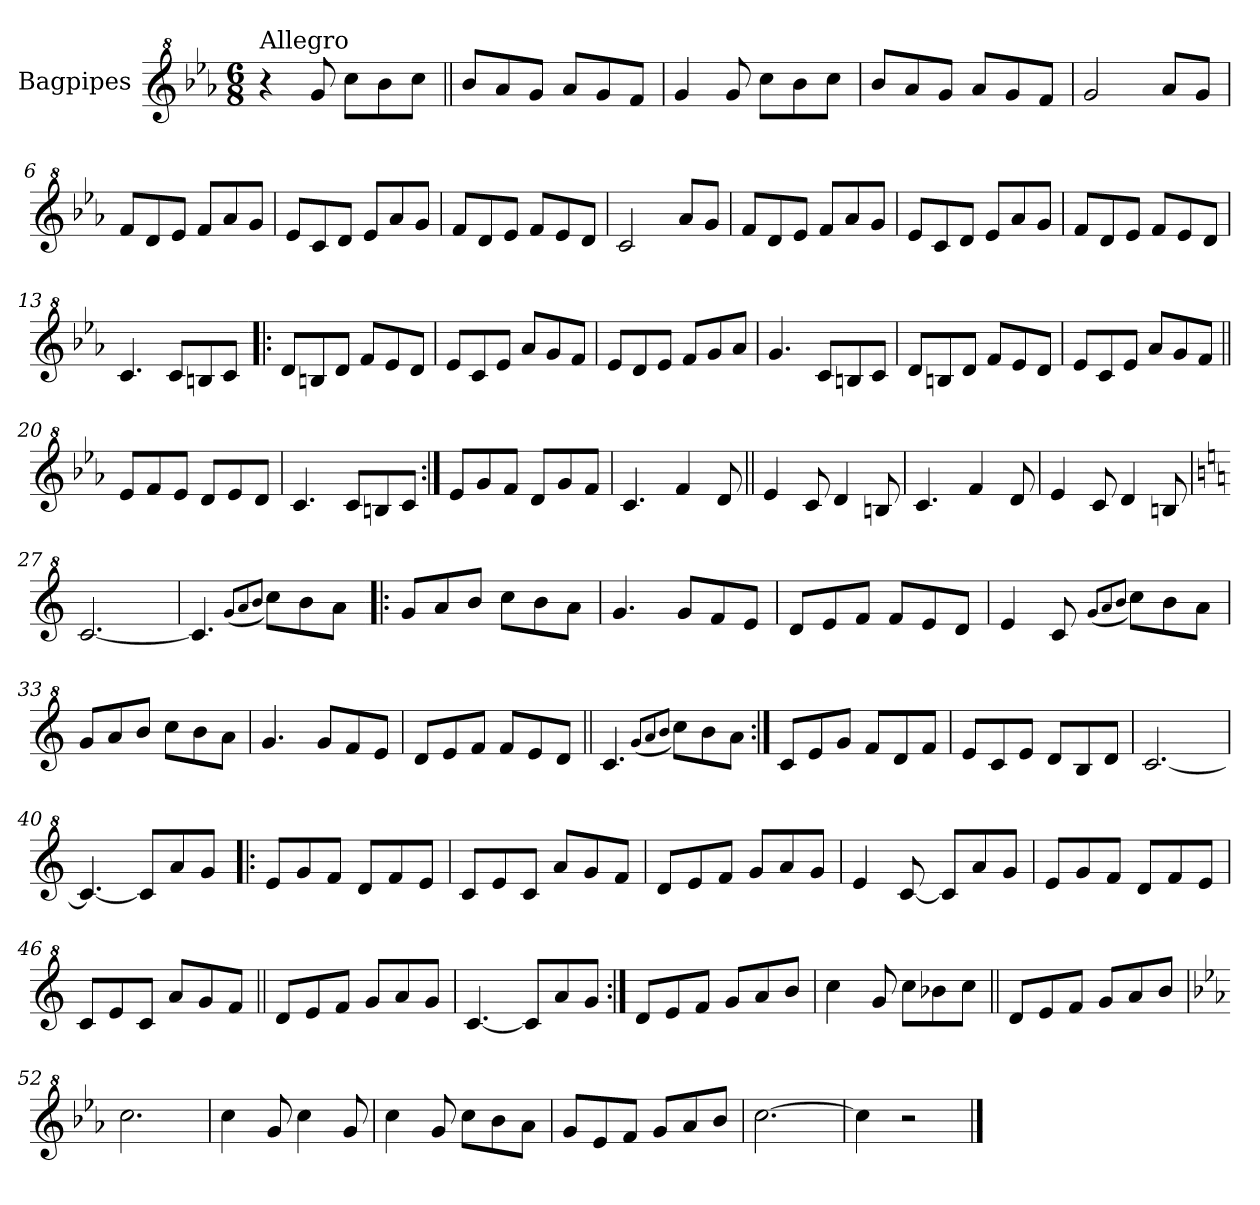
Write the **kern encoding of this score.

**kern
*part1
*staff1
*I"Bagpipes
*I'Bag
*clefG^2
*k[b-e-a-]
*E-:
*M6/8
=1
!LO:TX:a:t=Allegro
4r
8gg/
8ccc\L
8bb-\
8ccc\J
=2||
8bb-/L
8aa-/
8gg/J
8aa-/L
8gg/
8ff/J
=3
4gg/
8gg/
8ccc\L
8bb-\
8ccc\J
=4
8bb-/L
8aa-/
8gg/J
8aa-/L
8gg/
8ff/J
=5
2gg/
8aa-/L
8gg/J
=6
8ff/L
8dd/
8ee-/J
8ff/L
8aa-/
8gg/J
=7
8ee-/L
8cc/
8dd/J
8ee-/L
8aa-/
8gg/J
!!LO:LB:g=z
=8
8ff/L
8dd/
8ee-/J
8ff/L
8ee-/
8dd/J
=9
2cc/
8aa-/L
8gg/J
=10
8ff/L
8dd/
8ee-/J
8ff/L
8aa-/
8gg/J
=11
8ee-/L
8cc/
8dd/J
8ee-/L
8aa-/
8gg/J
=12
8ff/L
8dd/
8ee-/J
8ff/L
8ee-/
8dd/J
=13
4.cc/
8cc/L
8bn/
8cc/J
=14!|:
8dd/L
8bn/
8dd/J
8ff/L
8ee-/
8dd/J
!!LO:LB:g=z
=15
8ee-/L
8cc/
8ee-/J
8aa-/L
8gg/
8ff/J
=16
8ee-/L
8dd/
8ee-/J
8ff/L
8gg/
8aa-/J
=17
4.gg/
8cc/L
8bn/
8cc/J
=18
8dd/L
8bn/
8dd/J
8ff/L
8ee-/
8dd/J
=19
8ee-/L
8cc/
8ee-/J
8aa-/L
8gg/
8ff/J
=20||
8ee-/L
8ff/
8ee-/J
8dd/L
8ee-/
8dd/J
=21
4.cc/
8cc/L
8bn/
8cc/J
!!LO:LB:g=z
=22:|!
8ee-/L
8gg/
8ff/J
8dd/L
8gg/
8ff/J
=23
4.cc/
4ff/
8dd/
=24||
4ee-/
8cc/
4dd/
8bn/
=25
4.cc/
4ff/
8dd/
=26
4ee-/
8cc/
4dd/
8bn/
=27
*k[]
*C:
[2.cc/
=28
4.cc/]
(8qgg/L
8qaa/
8qbb/J
8ccc\L)
8bb\
8aa\J
=29!|:
8gg/L
8aa/
8bb/J
8ccc\L
8bb\
8aa\J
!!LO:LB:g=z
=30
4.gg/
8gg/L
8ff/
8ee/J
=31
8dd/L
8ee/
8ff/J
8ff/L
8ee/
8dd/J
=32
4ee/
8cc/
(8qgg/L
8qaa/
8qbb/J
8ccc\L)
8bb\
8aa\J
=33
8gg/L
8aa/
8bb/J
8ccc\L
8bb\
8aa\J
=34
4.gg/
8gg/L
8ff/
8ee/J
=35
8dd/L
8ee/
8ff/J
8ff/L
8ee/
8dd/J
=36||
4.cc/
(8qgg/L
8qaa/
8qbb/J
8ccc\L)
8bb\
8aa\J
!!LO:LB:g=z
=37:|!
8cc/L
8ee/
8gg/J
8ff/L
8dd/
8ff/J
=38
8ee/L
8cc/
8ee/J
8dd/L
8b/
8dd/J
=39
[2.cc/
=40
4.cc/_
8cc/L]
8aa/
8gg/J
=41!|:
8ee/L
8gg/
8ff/J
8dd/L
8ff/
8ee/J
=42
8cc/L
8ee/
8cc/J
8aa/L
8gg/
8ff/J
=43
8dd/L
8ee/
8ff/J
8gg/L
8aa/
8gg/J
=44
4ee/
[8cc/
8cc/L]
8aa/
8gg/J
!!LO:LB:g=z
=45
8ee/L
8gg/
8ff/J
8dd/L
8ff/
8ee/J
=46
8cc/L
8ee/
8cc/J
8aa/L
8gg/
8ff/J
=47||
8dd/L
8ee/
8ff/J
8gg/L
8aa/
8gg/J
=48
[4.cc/
8cc/L]
8aa/
8gg/J
=49:|!
8dd/L
8ee/
8ff/J
8gg/L
8aa/
8bb/J
=50
4ccc\
8gg/
8ccc\L
8bb-X\
8ccc\J
=51||
8dd/L
8ee/
8ff/J
8gg/L
8aa/
8bb/J
=52
*k[b-e-a-]
*E-:
2.ccc\
!!LO:LB:g=z
=53
4ccc\
8gg/
4ccc\
8gg/
=54
4ccc\
8gg/
8ccc\L
8bb-\
8aa-\J
=55
8gg/L
8ee-/
8ff/J
8gg/L
8aa-/
8bb-/J
=56
[2.ccc\
=57
4ccc\]
2r
==
*-
